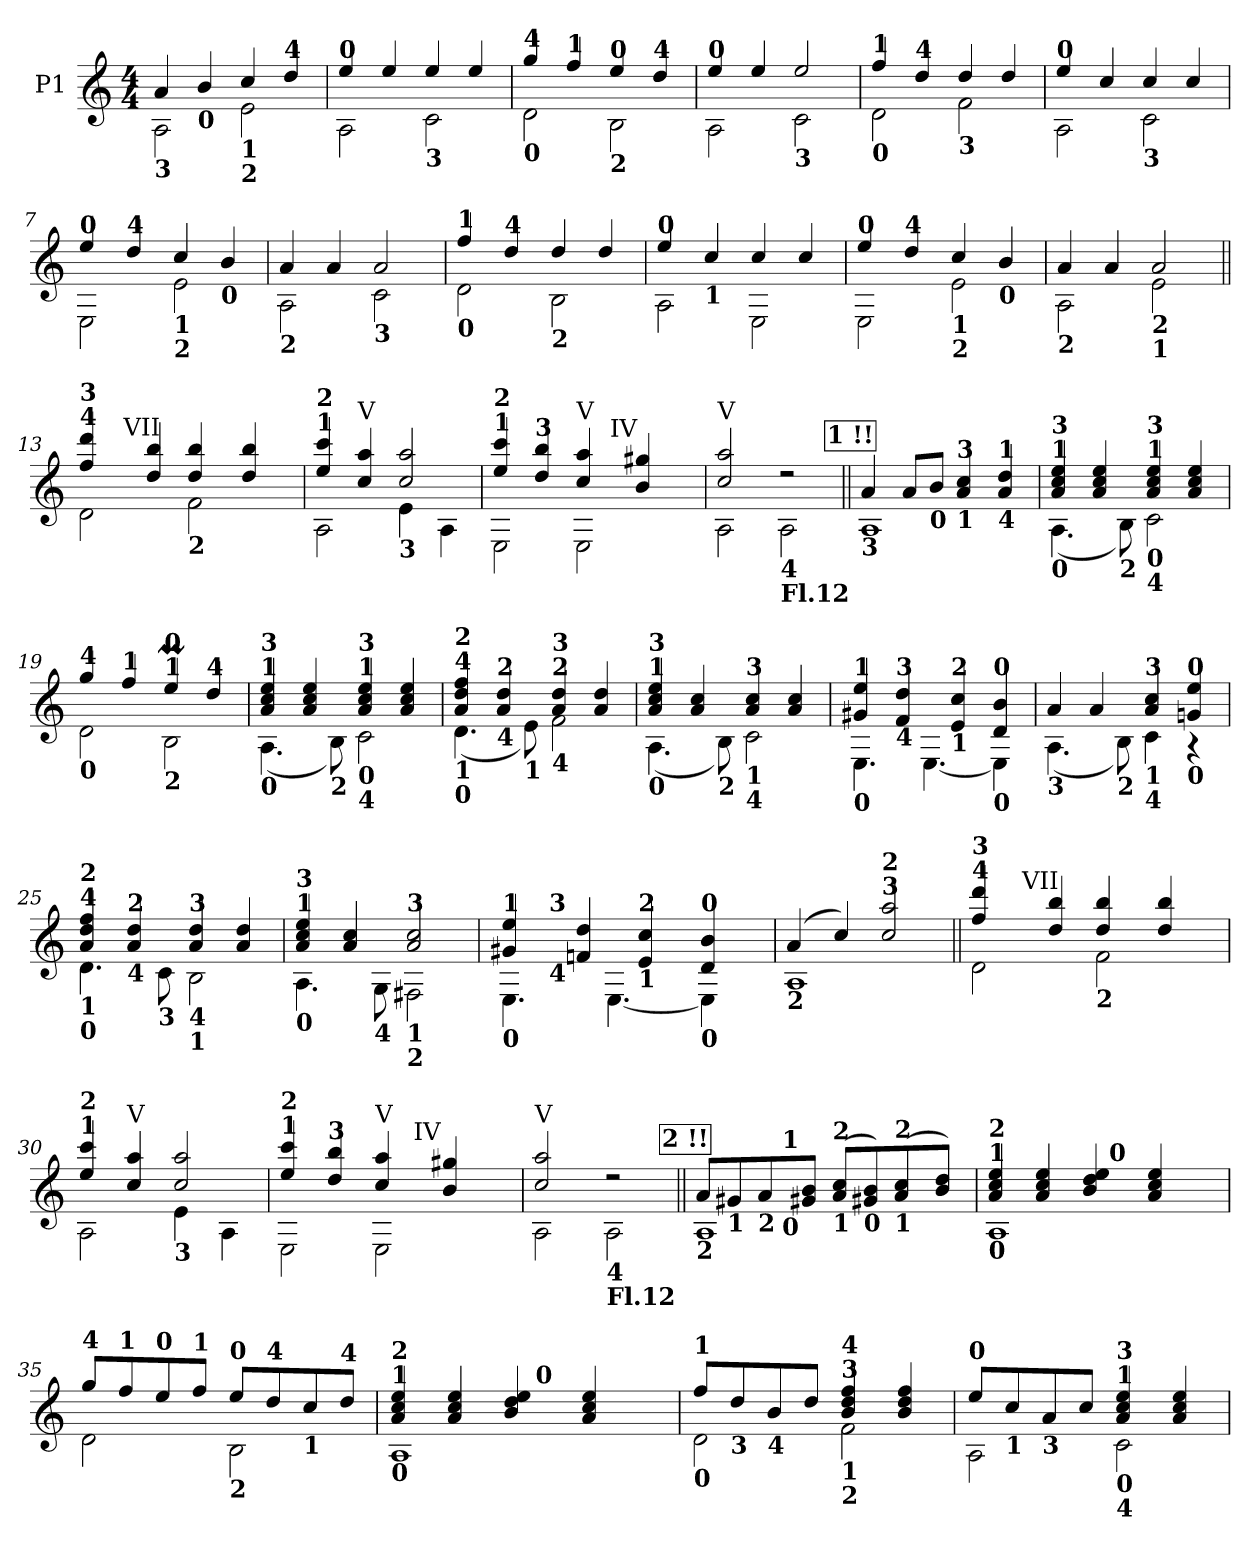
**kern
*part1
*staff1
*I"P1
!!LO:PB:g=z
*clefG2
*ITrd7c12
*k[]
*a:
*M4/4
*MM100
=1
*^
!LO:TX:b:B:t=3	!
4Ai/	2AAi\
!LO:TX:b:B:t=0	!
4Bi/	.
!LO:TX:b:B:t=1	!
!LO:TX:b:B:t=2	!
4ci/	2Ei\
!LO:TX:B:t=4	!
4di/	.
=2	=2
!LO:TX:a:B:t=0	!
4ei/	2AAi\
4ei/	.
!LO:TX:b:B:t=3	!
4ei/	2Ci\
4ei/	.
=3	=3
!LO:TX:a:B:t=4	!
!LO:TX:b:B:t=0	!
4gi/	2Di\
!LO:TX:a:B:t=1	!
4fi/	.
!LO:TX:a:B:t=0	!
!LO:TX:b:B:t=2	!
4ei/	2BBi\
!LO:TX:B:t=4	!
4di/	.
=4	=4
!LO:TX:a:B:t=0	!
4ei/	2AAi\
4ei/	.
!LO:TX:b:B:t=3	!
2ei/	2Ci\
!!LO:LB:g=z	!!
=5	=5
!LO:TX:a:B:t=1	!
!LO:TX:b:B:t=0	!
4fi/	2Di\
!LO:TX:a:B:t=4	!
4di/	.
!LO:TX:b:B:t=3	!
4di/	2Fi\
4di/	.
=6	=6
!LO:TX:a:B:t=0	!
4ei/	2AAi\
4ci/	.
!LO:TX:b:B:t=3	!
4ci/	2Ci\
4ci/	.
=7	=7
!LO:TX:a:B:t=0	!
4ei/	2EEi\
!LO:TX:B:t=4	!
4di/	.
!LO:TX:b:B:t=1	!
!LO:TX:b:B:t=2	!
4ci/	2Ei\
!LO:TX:b:B:t=0	!
4Bi/	.
=8	=8
!LO:TX:b:B:t=2	!
4Ai/	2AAi\
4Ai/	.
!LO:TX:b:B:t=3	!
2Ai/	2Ci\
!!LO:LB:g=z	!!
=9	=9
!LO:TX:a:B:t=1	!
!LO:TX:b:B:t=0	!
4fi/	2Di\
!LO:TX:a:B:t=4	!
4di/	.
!LO:TX:b:B:t=2	!
4di/	2BBi\
4di/	.
=10	=10
!LO:TX:a:B:t=0	!
4ei/	2AAi\
!LO:TX:b:B:t=1	!
4ci/	.
4ci/	2EEi\
4ci/	.
=11	=11
!LO:TX:a:B:t=0	!
4ei/	2EEi\
!LO:TX:B:t=4	!
4di/	.
!LO:TX:b:B:t=1	!
!LO:TX:b:B:t=2	!
4ci/	2Ei\
!LO:TX:b:B:t=0	!
4Bi/	.
=12	=12
!LO:TX:b:B:t=2	!
4Ai/	2AAi\
4Ai/	.
!LO:TX:b:B:t=2	!
!LO:TX:b:B:t=1	!
2Ai/	2Ei\
!!LO:LB:g=z	!!
=13||	=13||
!LO:TX:a:B:t=4	!
!LO:TX:B:t=3	!
*	*^
4fi/ 4ddi	2Di\	8ryy
.	.	64ryy
.	.	128ryy
.	.	256ryy
.	.	1024ryy
!	!	!LO:TX:a:t=VII
.	.	2ryy
4di/ 4bi	.	.
!LO:TX:b:B:t=2	!	!
4di/ 4bi	2Fi\	.
.	.	4ryy
4di/ 4bi	.	.
.	.	16ryy
.	.	32ryy
.	.	512.ryy
=14	=14	=14
!LO:TX:a:B:t=1	!	!
!LO:TX:B:t=2	!	!
*	*v	*v
4ei/ 4cci	2AAi\
!LO:TX:a:t=V	!
4ci/ 4ai	.
!LO:TX:b:B:t=3	!
2ci/ 2ai	4Ei\
.	4AAi\
=15	=15
!LO:TX:a:B:t=1	!
!LO:TX:B:t=2	!
*	*^
4ei/ 4cci	2EEi\	2ryy
!LO:TX:a:B:t=3	!	!
4di/ 4bi	.	.
!LO:TX:a:t=V	!	!
4ci/ 4ai	2EEi\	8ryy
.	.	128ryy
.	.	512ryy
!	!	!LO:TX:a:t=IV
.	.	4ryy
4Bi/ 4g#Xi	.	.
.	.	16ryy
.	.	32ryy
.	.	64ryy
.	.	256.ryy
=16	=16	=16
!LO:TX:a:t=V	!	!
*	*v	*v
2ci/ 2ai	2AAi\
!LO:TX:b:B:t=4	!
!LO:TX:b:B:t=Fl.12	!
2r	2AAi\
!!LO:LB:g=z	!!
!!LO:REH:place=s1:B:color=#000000:enc=box:fs=19.9975:t=1	!!
=17||	=17||
!LO:TX:b:B:t=3	!
4Ai/	1AAi
8Ai/L	.
!LO:TX:b:B:t=0	!
8Bi/J	.
!LO:TX:b:B:t=1	!
!LO:TX:B:t=3	!
4Ai/ 4ci	.
!LO:TX:b:B:t=4	!
!LO:TX:B:t=1	!
4Ai/ 4di	.
=18	=18
!LO:TX:b:B:t=0	!
!LO:TX:B:t=1	!
!LO:TX:B:t=3	!
4Ai/ 4ci 4ei	(4.AAi\
4Ai/ 4ci 4ei	.
!	!LO:TX:b:B:t=2
.	8BBi\)
!LO:TX:b:B:t=0	!
!LO:TX:B:t=1	!
!LO:TX:B:t=3	!
!LO:TX:b:B:t=4	!
4Ai/ 4ci 4ei	2Ci\
4Ai/ 4ci 4ei	.
=19	=19
!LO:TX:a:B:t=4	!
!LO:TX:b:B:t=0	!
4gi/	2Di\
!LO:TX:a:B:t=1	!
4fi/	.
!LO:TX:a:B:t=1	!
!LO:TX:a:B:t=0	!
!LO:TX:b:B:t=2	!
4emi/	2BBi\
!LO:TX:B:t=4	!
4di/	.
=20	=20
!LO:TX:b:B:t=0	!
!LO:TX:B:t=1	!
!LO:TX:B:t=3	!
4Ai/ 4ci 4ei	(4.AAi\
4Ai/ 4ci 4ei	.
!	!LO:TX:b:B:t=2
.	8BBi\)
!LO:TX:b:B:t=0	!
!LO:TX:B:t=1	!
!LO:TX:B:t=3	!
!LO:TX:b:B:t=4	!
4Ai/ 4ci 4ei	2Ci\
4Ai/ 4ci 4ei	.
!!LO:LB:g=z	!!
=21	=21
!LO:TX:b:B:t=1	!
!LO:TX:B:t=4	!
!LO:TX:B:t=2	!
!LO:TX:b:B:t=0	!
4Ai/ 4di 4fi	(4.Di\
!LO:TX:b:B:t=4	!
!LO:TX:B:t=2	!
4Ai/ 4di	.
!	!LO:TX:b:B:t=1
.	8Ei\)
!LO:TX:b:B:t=4	!
!LO:TX:B:t=2	!
!LO:TX:B:t=3	!
4Ai/ 4di	2Fi\
4Ai/ 4di	.
=22	=22
!LO:TX:b:B:t=0	!
!LO:TX:B:t=1	!
!LO:TX:B:t=3	!
4Ai/ 4ci 4ei	(4.AAi\
4Ai/ 4ci	.
!	!LO:TX:b:B:t=2
.	8BBi\)
!LO:TX:b:B:t=1	!
!LO:TX:B:t=3	!
!LO:TX:b:B:t=4	!
4Ai/ 4ci	2Ci\
4Ai/ 4ci	.
=23	=23
!LO:TX:b:B:t=0	!
!LO:TX:B:t=1	!
4G#Xi/ 4ei	4.EEi\
!LO:TX:b:B:t=4	!
!LO:TX:B:t=3	!
4Fi/ 4di	.
.	[<4.EEi\
!LO:TX:b:B:t=1	!
!LO:TX:B:t=2	!
4Ei/ 4ci	.
!LO:TX:b:B:t=0	!
!LO:TX:B:t=0	!
4Di/ 4Bi	4EEi\]
=24	=24
!LO:TX:b:B:t=3	!
4Ai/	(4.AAi\
4Ai/	.
!	!LO:TX:b:B:t=2
.	8BBi\)
!LO:TX:b:B:t=1	!
!LO:TX:B:t=3	!
!LO:TX:b:B:t=4	!
4Ai/ 4ci	4Ci\
!LO:TX:b:B:t=0	!
!LO:TX:B:t=0	!
4Gni/ 4ei	4r
!!LO:LB:g=z	!!
=25	=25
!LO:TX:b:B:t=1	!
!LO:TX:B:t=4	!
!LO:TX:B:t=2	!
!LO:TX:b:B:t=0	!
4Ai/ 4di 4fi	4.Di\
!LO:TX:b:B:t=4	!
!LO:TX:B:t=2	!
4Ai/ 4di	.
!	!LO:TX:b:B:t=3
.	8Ci\
!LO:TX:b:B:t=4	!
!LO:TX:B:t=3	!
!LO:TX:b:B:t=1	!
4Ai/ 4di	2BBi\
4Ai/ 4di	.
=26	=26
!LO:TX:b:B:t=0	!
!LO:TX:B:t=1	!
!LO:TX:B:t=3	!
4Ai/ 4ci 4ei	4.AAi\
4Ai/ 4ci	.
!	!LO:TX:b:B:t=4
.	8GGi\
!LO:TX:b:B:t=1	!
!LO:TX:B:t=3	!
!LO:TX:b:B:t=2	!
2Ai/ 2ci	2FF#Xi\
=27	=27
!LO:TX:b:B:t=0	!
!LO:TX:B:t=1	!
*	*^
4G#Xi/ 4ei	4.EEi\	8ryy
.	.	64ryy
.	.	128ryy
.	.	1024ryy
!	!	!LO:TX:b:B:t=4
!	!	!LO:TX:B:t=3
.	.	2ryy
4Fni/ 4di	.	.
.	[<4.EEi\	.
!LO:TX:b:B:t=1	!	!
!LO:TX:B:t=2	!	!
4Ei/ 4ci	.	.
.	.	4ryy
!LO:TX:b:B:t=0	!	!
!LO:TX:B:t=0	!	!
4Di/ 4Bi	4EEi\]	.
.	.	16ryy
.	.	32ryy
.	.	256..ryy
=28	=28	=28
!LO:TX:b:B:t=2	!	!
*	*v	*v
(4Ai/	1AAi
4ci/)	.
!LO:TX:a:B:t=3	!
!LO:TX:B:t=2	!
2ci/ 2ai	.
!!LO:LB:g=z	!!
=29||	=29||
!LO:TX:a:B:t=4	!
!LO:TX:B:t=3	!
*	*^
4fi/ 4ddi	2Di\	8ryy
.	.	64ryy
.	.	128ryy
.	.	256ryy
.	.	1024ryy
!	!	!LO:TX:a:t=VII
.	.	2ryy
4di/ 4bi	.	.
!LO:TX:b:B:t=2	!	!
4di/ 4bi	2Fi\	.
.	.	4ryy
4di/ 4bi	.	.
.	.	16ryy
.	.	32ryy
.	.	512.ryy
=30	=30	=30
!LO:TX:a:B:t=1	!	!
!LO:TX:B:t=2	!	!
*	*v	*v
4ei/ 4cci	2AAi\
!LO:TX:a:t=V	!
4ci/ 4ai	.
!LO:TX:b:B:t=3	!
2ci/ 2ai	4Ei\
.	4AAi\
=31	=31
!LO:TX:a:B:t=1	!
!LO:TX:B:t=2	!
*	*^
4ei/ 4cci	2EEi\	2ryy
!LO:TX:a:B:t=3	!	!
4di/ 4bi	.	.
!LO:TX:a:t=V	!	!
4ci/ 4ai	2EEi\	8ryy
.	.	128ryy
.	.	512ryy
!	!	!LO:TX:a:t=IV
.	.	4ryy
4Bi/ 4g#Xi	.	.
.	.	16ryy
.	.	32ryy
.	.	64ryy
.	.	256.ryy
=32	=32	=32
!LO:TX:a:t=V	!	!
*	*v	*v
2ci/ 2ai	2AAi\
!LO:TX:b:B:t=4	!
!LO:TX:b:B:t=Fl.12	!
2r	2AAi\
!!LO:PB:g=z	!!
!!LO:REH:place=s1:B:color=#000000:enc=box:fs=19.9975:t=2	!!
=33||	=33||
!LO:TX:b:B:t=2	!
*	*^
8Ai/L	1AAi	4ryy
!LO:TX:b:B:t=1	!	!
8G#Xi/	.	.
!LO:TX:b:B:t=2	!	!
8Ai/	.	16ryy
.	.	256ryy
!	!	!LO:TX:b:B:t=0
!	!	!LO:TX:B:t=1
.	.	2ryy
8G#Xi/ 8BiJ	.	.
!LO:TX:b:B:t=1	!	!
!LO:TX:B:t=2	!	!
(8Ai/ 8ciL	.	.
!LO:TX:b:B:t=0	!	!
8G#Xi/ 8Bi)	.	.
!LO:TX:b:B:t=1	!	!
!LO:TX:B:t=2	!	!
(8Ai/ 8ci	.	.
.	.	8ryy
8Bi/ 8diJ)	.	.
.	.	32...ryy
=34	=34	=34
!LO:TX:b:B:t=0	!	!
!LO:TX:B:t=1	!	!
!LO:TX:B:t=2	!	!
4Ai/ 4ci 4ei	1AAi	2ryy
4Ai/ 4ci 4ei	.	.
4Bi/ 4di 4ei	.	16ryy
.	.	256..ryy
!	!	!LO:TX:a:B:t=0
.	.	4ryy
4Ai/ 4ci 4ei	.	.
.	.	8ryy
.	.	32ryy
.	.	64ryy
.	.	128ryy
.	.	1024ryy
=35	=35	=35
!LO:TX:a:B:t=4	!	!
*	*v	*v
8gi/L	2Di\
!LO:TX:a:B:t=1	!
8fi/	.
!LO:TX:a:B:t=0	!
8ei/	.
!LO:TX:a:B:t=1	!
8fi/J	.
!LO:TX:a:B:t=0	!
!LO:TX:b:B:t=2	!
8ei/L	2BBi\
!LO:TX:a:B:t=4	!
8di/	.
!LO:TX:b:B:t=1	!
8ci/	.
!LO:TX:B:t=4	!
8di/J	.
=36	=36
!LO:TX:b:B:t=0	!
!LO:TX:B:t=1	!
!LO:TX:B:t=2	!
*	*^
4Ai/ 4ci 4ei	1AAi	2ryy
4Ai/ 4ci 4ei	.	.
4Bi/ 4di 4ei	.	16ryy
.	.	256..ryy
!	!	!LO:TX:a:B:t=0
.	.	4ryy
4Ai/ 4ci 4ei	.	.
.	.	8ryy
.	.	32ryy
.	.	64ryy
.	.	128ryy
.	.	1024ryy
!!LO:LB:g=z	!!	!!
=37	=37	=37
!LO:TX:a:B:t=1	!	!
!LO:TX:b:B:t=0	!	!
*	*v	*v
8fi/L	2Di\
!LO:TX:b:B:t=3	!
8di/	.
!LO:TX:b:B:t=4	!
8Bi/	.
8di/J	.
!LO:TX:b:B:t=1	!
!LO:TX:B:t=3	!
!LO:TX:B:t=4	!
!LO:TX:b:B:t=2	!
4Bi/ 4di 4fi	2Fi\
4Bi/ 4di 4fi	.
=38	=38
!LO:TX:a:B:t=0	!
8ei/L	2AAi\
!LO:TX:b:B:t=1	!
8ci/	.
!LO:TX:b:B:t=3	!
8Ai/	.
8ci/J	.
!LO:TX:b:B:t=0	!
!LO:TX:B:t=1	!
!LO:TX:B:t=3	!
!LO:TX:b:B:t=4	!
4Ai/ 4ci 4ei	2Ci\
4Ai/ 4ci 4ei	.
*v	*v
=
*-
